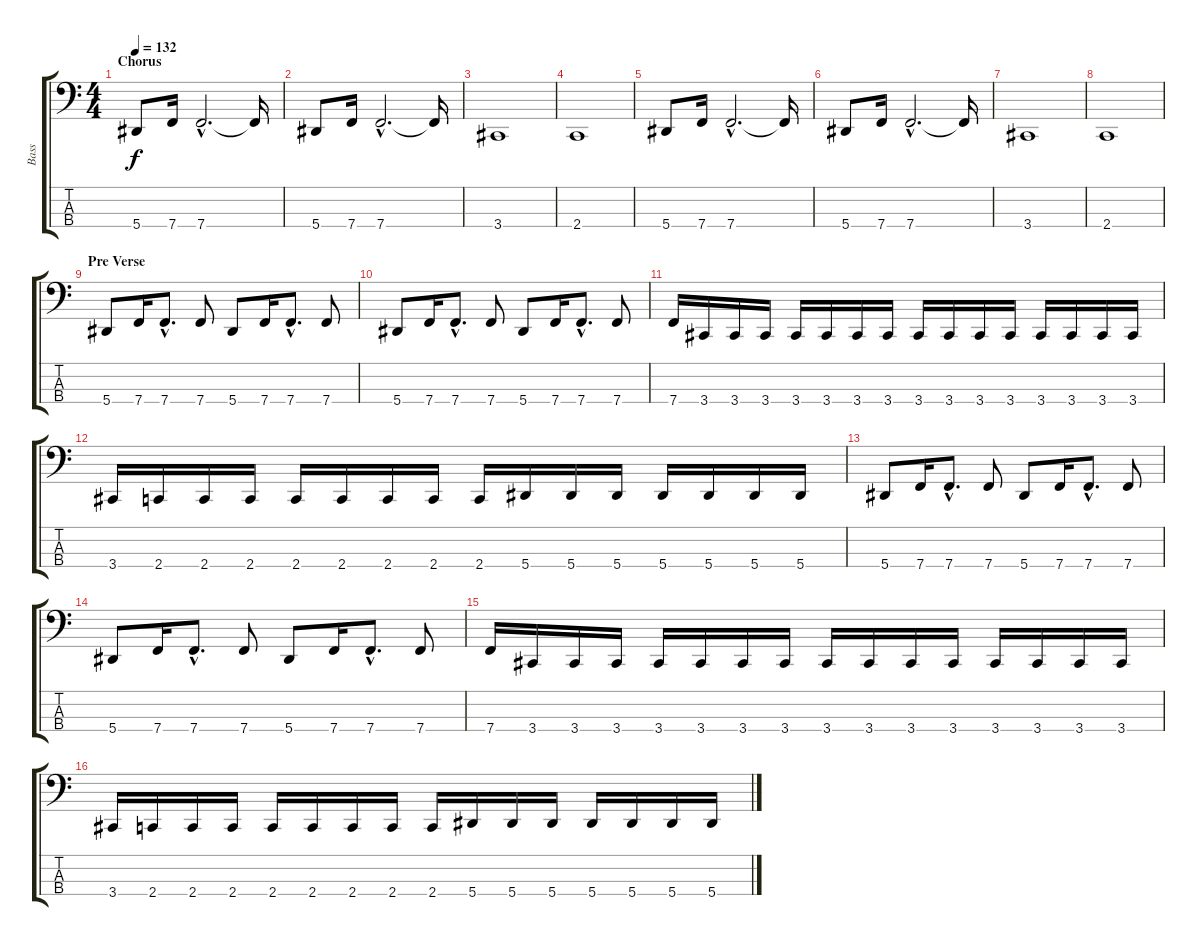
\track ("Bass" "Bass") {instrument slapbass2}
\staff {score tabs}
\tuning (Db2 Ab1 Eb1 Bb0) {hide}
\ts (4 4)
\section ("" "Chorus")
\tempo 132
\clef f4
\ks c
5.4.8{dy f} 7.4.16 7.4{hac}.2{d} 7.4{t}.16 |
5.4.8 7.4.16 7.4{hac}.2{d} 7.4{t}.16 |
3.4.1 |
2.4.1 |
5.4.8 7.4.16 7.4{hac}.2{d} 7.4{t}.16 |
5.4.8 7.4.16 7.4{hac}.2{d} 7.4{t}.16 |
3.4.1 |
2.4.1 |
\section ("" "Pre Verse")
5.4.8 7.4.16 7.4{hac}.8{d} 7.4.8 5.4.8 7.4.16 7.4{hac}.8{d} 7.4.8 |
5.4.8 7.4.16 7.4{hac}.8{d} 7.4.8 5.4.8 7.4.16 7.4{hac}.8{d} 7.4.8 |
7.4.16 3.4.16 3.4.16 3.4.16 3.4.16 3.4.16 3.4.16 3.4.16 3.4.16 3.4.16 3.4.16 3.4.16 3.4.16 3.4.16 3.4.16 3.4.16 |
3.4.16 2.4.16 2.4.16 2.4.16 2.4.16 2.4.16 2.4.16 2.4.16 2.4.16 5.4.16 5.4.16 5.4.16 5.4.16 5.4.16 5.4.16 5.4.16 |
5.4.8 7.4.16 7.4{hac}.8{d} 7.4.8 5.4.8 7.4.16 7.4{hac}.8{d} 7.4.8 |
5.4.8 7.4.16 7.4{hac}.8{d} 7.4.8 5.4.8 7.4.16 7.4{hac}.8{d} 7.4.8 |
7.4.16 3.4.16 3.4.16 3.4.16 3.4.16 3.4.16 3.4.16 3.4.16 3.4.16 3.4.16 3.4.16 3.4.16 3.4.16 3.4.16 3.4.16 3.4.16 |
3.4.16 2.4.16 2.4.16 2.4.16 2.4.16 2.4.16 2.4.16 2.4.16 2.4.16 5.4.16 5.4.16 5.4.16 5.4.16 5.4.16 5.4.16 5.4.16
